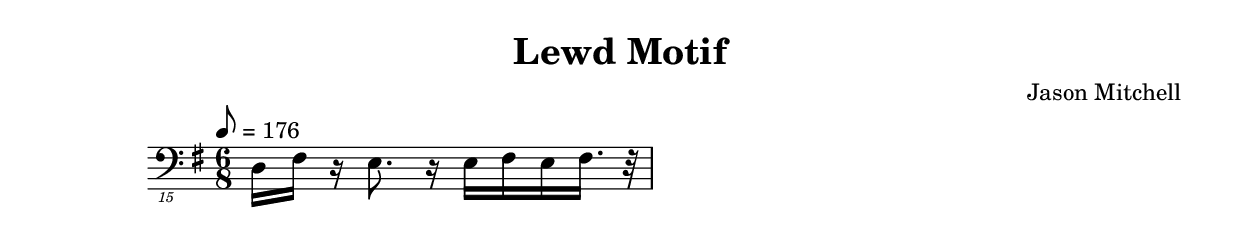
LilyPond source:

\language "english"
\version "2.18.2"
\header {
  title = "Lewd Motif"
  composer = "Jason Mitchell"
}
\score {
  \relative g,, {
      \new Staff {
        \set Staff.midiInstrument = #"electric bass (finger)"
        \key g \major
        \time 6/8
        \tempo 8 = 176
        \clef "bass_15"
        d16 fs16 r16 e8. r16 e16 fs16 e16 fs16. r32 |
      }
  }
  \layout { }
  \midi { }
}
